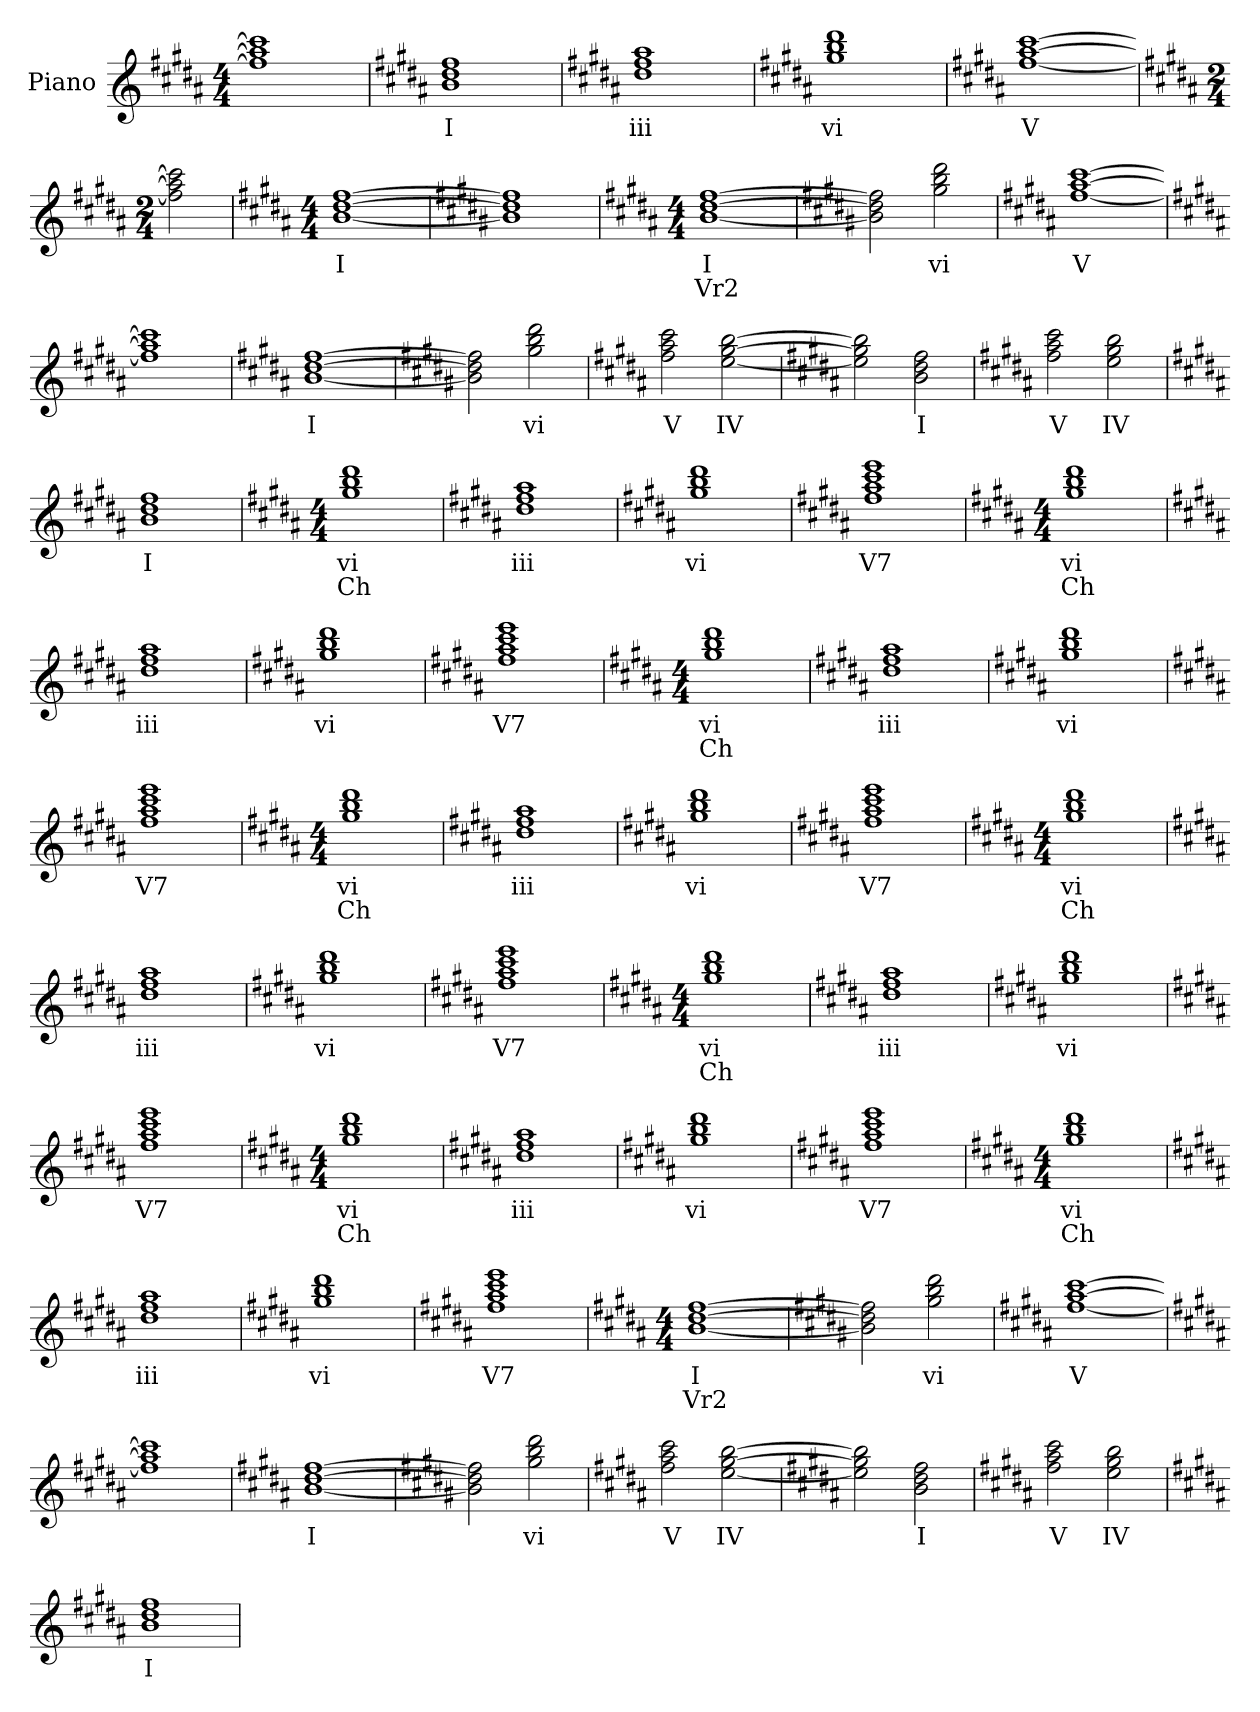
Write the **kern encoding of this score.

**kern	**text	**text
*part1	*part1	*part1
*staff1	*staff1	*staff1
*I"Piano	*	*
*I'Pno	*	*
*k[f#c#g#d#a#]	*	*
*B:	*	*
*M4/4	*	*
=	=	=
1ff#] 1aa#] 1ccc#]	.	.
=	=	=
*k[f#c#g#d#a#]	*	*
*B:	*	*
1b 1dd# 1ff#	I	.
=	=	=
*k[f#c#g#d#a#]	*	*
*B:	*	*
1dd# 1ff# 1aa#	iii	.
=	=	=
*k[f#c#g#d#a#]	*	*
*B:	*	*
1gg# 1bb 1ddd#	vi	.
=	=	=
*k[f#c#g#d#a#]	*	*
*B:	*	*
[1ff# [1aa# [1ccc#	V	.
=	=	=
*k[f#c#g#d#a#]	*	*
*B:	*	*
*M2/4	*	*
2ff#] 2aa#] 2ccc#]	.	.
=	=	=
*k[f#c#g#d#a#]	*	*
*B:	*	*
*M4/4	*	*
[1b [1dd# [1ff#	I	.
=	=	=
*k[f#c#g#d#a#]	*	*
*B:	*	*
1b] 1dd#] 1ff#]	.	.
=	=	=
*k[f#c#g#d#a#]	*	*
*B:	*	*
*M4/4	*	*
[1b [1dd# [1ff#	I	Vr2
=	=	=
*k[f#c#g#d#a#]	*	*
*B:	*	*
2b] 2dd#] 2ff#]	.	.
2gg# 2bb 2ddd#	vi	.
=	=	=
*k[f#c#g#d#a#]	*	*
*B:	*	*
[1ff# [1aa# [1ccc#	V	.
=	=	=
*k[f#c#g#d#a#]	*	*
*B:	*	*
1ff#] 1aa#] 1ccc#]	.	.
=	=	=
*k[f#c#g#d#a#]	*	*
*B:	*	*
[1b [1dd# [1ff#	I	.
=	=	=
*k[f#c#g#d#a#]	*	*
*B:	*	*
2b] 2dd#] 2ff#]	.	.
2gg# 2bb 2ddd#	vi	.
=	=	=
*k[f#c#g#d#a#]	*	*
*B:	*	*
2ff# 2aa# 2ccc#	V	.
[2ee [2gg# [2bb	IV	.
=	=	=
*k[f#c#g#d#a#]	*	*
*B:	*	*
2ee] 2gg#] 2bb]	.	.
2b 2dd# 2ff#	I	.
=	=	=
*k[f#c#g#d#a#]	*	*
*B:	*	*
2ff# 2aa# 2ccc#	V	.
2ee 2gg# 2bb	IV	.
=	=	=
*k[f#c#g#d#a#]	*	*
*B:	*	*
1b 1dd# 1ff#	I	.
=	=	=
*k[f#c#g#d#a#]	*	*
*B:	*	*
*M4/4	*	*
1gg# 1bb 1ddd#	vi	Ch
=	=	=
*k[f#c#g#d#a#]	*	*
*B:	*	*
1dd# 1ff# 1aa#	iii	.
=	=	=
*k[f#c#g#d#a#]	*	*
*B:	*	*
1gg# 1bb 1ddd#	vi	.
=	=	=
*k[f#c#g#d#a#]	*	*
*B:	*	*
1ff# 1aa# 1ccc# 1eee	V7	.
=	=	=
*k[f#c#g#d#a#]	*	*
*B:	*	*
*M4/4	*	*
1gg# 1bb 1ddd#	vi	Ch
=	=	=
*k[f#c#g#d#a#]	*	*
*B:	*	*
1dd# 1ff# 1aa#	iii	.
=	=	=
*k[f#c#g#d#a#]	*	*
*B:	*	*
1gg# 1bb 1ddd#	vi	.
=	=	=
*k[f#c#g#d#a#]	*	*
*B:	*	*
1ff# 1aa# 1ccc# 1eee	V7	.
=	=	=
*k[f#c#g#d#a#]	*	*
*B:	*	*
*M4/4	*	*
1gg# 1bb 1ddd#	vi	Ch
=	=	=
*k[f#c#g#d#a#]	*	*
*B:	*	*
1dd# 1ff# 1aa#	iii	.
=	=	=
*k[f#c#g#d#a#]	*	*
*B:	*	*
1gg# 1bb 1ddd#	vi	.
=	=	=
*k[f#c#g#d#a#]	*	*
*B:	*	*
1ff# 1aa# 1ccc# 1eee	V7	.
=	=	=
*k[f#c#g#d#a#]	*	*
*B:	*	*
*M4/4	*	*
1gg# 1bb 1ddd#	vi	Ch
=	=	=
*k[f#c#g#d#a#]	*	*
*B:	*	*
1dd# 1ff# 1aa#	iii	.
=	=	=
*k[f#c#g#d#a#]	*	*
*B:	*	*
1gg# 1bb 1ddd#	vi	.
=	=	=
*k[f#c#g#d#a#]	*	*
*B:	*	*
1ff# 1aa# 1ccc# 1eee	V7	.
=	=	=
*k[f#c#g#d#a#]	*	*
*B:	*	*
*M4/4	*	*
1gg# 1bb 1ddd#	vi	Ch
=	=	=
*k[f#c#g#d#a#]	*	*
*B:	*	*
1dd# 1ff# 1aa#	iii	.
=	=	=
*k[f#c#g#d#a#]	*	*
*B:	*	*
1gg# 1bb 1ddd#	vi	.
=	=	=
*k[f#c#g#d#a#]	*	*
*B:	*	*
1ff# 1aa# 1ccc# 1eee	V7	.
=	=	=
*k[f#c#g#d#a#]	*	*
*B:	*	*
*M4/4	*	*
1gg# 1bb 1ddd#	vi	Ch
=	=	=
*k[f#c#g#d#a#]	*	*
*B:	*	*
1dd# 1ff# 1aa#	iii	.
=	=	=
*k[f#c#g#d#a#]	*	*
*B:	*	*
1gg# 1bb 1ddd#	vi	.
=	=	=
*k[f#c#g#d#a#]	*	*
*B:	*	*
1ff# 1aa# 1ccc# 1eee	V7	.
=	=	=
*k[f#c#g#d#a#]	*	*
*B:	*	*
*M4/4	*	*
1gg# 1bb 1ddd#	vi	Ch
=	=	=
*k[f#c#g#d#a#]	*	*
*B:	*	*
1dd# 1ff# 1aa#	iii	.
=	=	=
*k[f#c#g#d#a#]	*	*
*B:	*	*
1gg# 1bb 1ddd#	vi	.
=	=	=
*k[f#c#g#d#a#]	*	*
*B:	*	*
1ff# 1aa# 1ccc# 1eee	V7	.
=	=	=
*k[f#c#g#d#a#]	*	*
*B:	*	*
*M4/4	*	*
1gg# 1bb 1ddd#	vi	Ch
=	=	=
*k[f#c#g#d#a#]	*	*
*B:	*	*
1dd# 1ff# 1aa#	iii	.
=	=	=
*k[f#c#g#d#a#]	*	*
*B:	*	*
1gg# 1bb 1ddd#	vi	.
=	=	=
*k[f#c#g#d#a#]	*	*
*B:	*	*
1ff# 1aa# 1ccc# 1eee	V7	.
=	=	=
*k[f#c#g#d#a#]	*	*
*B:	*	*
*M4/4	*	*
[1b [1dd# [1ff#	I	Vr2
=	=	=
*k[f#c#g#d#a#]	*	*
*B:	*	*
2b] 2dd#] 2ff#]	.	.
2gg# 2bb 2ddd#	vi	.
=	=	=
*k[f#c#g#d#a#]	*	*
*B:	*	*
[1ff# [1aa# [1ccc#	V	.
=	=	=
*k[f#c#g#d#a#]	*	*
*B:	*	*
1ff#] 1aa#] 1ccc#]	.	.
=	=	=
*k[f#c#g#d#a#]	*	*
*B:	*	*
[1b [1dd# [1ff#	I	.
=	=	=
*k[f#c#g#d#a#]	*	*
*B:	*	*
2b] 2dd#] 2ff#]	.	.
2gg# 2bb 2ddd#	vi	.
=	=	=
*k[f#c#g#d#a#]	*	*
*B:	*	*
2ff# 2aa# 2ccc#	V	.
[2ee [2gg# [2bb	IV	.
=	=	=
*k[f#c#g#d#a#]	*	*
*B:	*	*
2ee] 2gg#] 2bb]	.	.
2b 2dd# 2ff#	I	.
=	=	=
*k[f#c#g#d#a#]	*	*
*B:	*	*
2ff# 2aa# 2ccc#	V	.
2ee 2gg# 2bb	IV	.
=	=	=
*k[f#c#g#d#a#]	*	*
*B:	*	*
1b 1dd# 1ff#	I	.
=	=	=
*-	*-	*-
